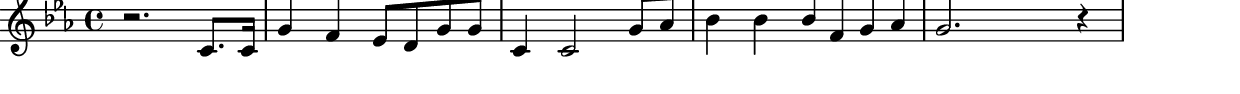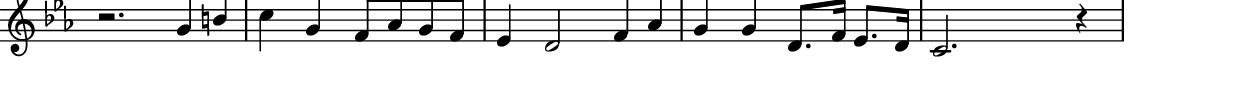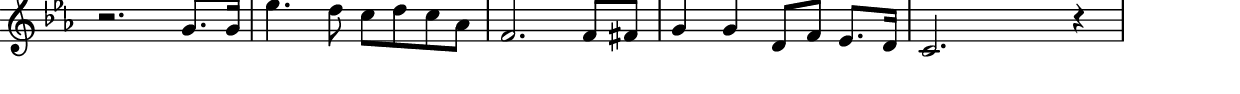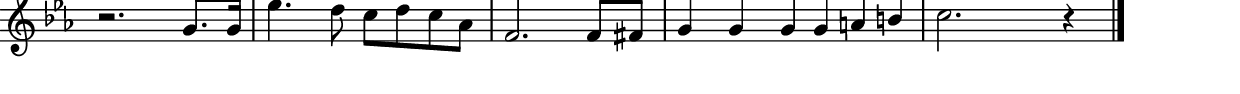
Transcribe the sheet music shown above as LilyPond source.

% MusicXML to Lilypond converter by Kovi

szovegAAA = \lyricmode {  "Ó," "Nagy" -- "asz" -- "szony," "nem" -- "ze" -- "tünk," "re" -- "mé" -- "nye," "rád" "sze" -- "gez" -- "zük" "könny" -- "telt" "sze" -- "me" -- "ink!" "Vesz" -- "ni" "in" -- "dult" "Ist" -- "ván" "ö" -- "rök" -- "sé" -- "ge," "szép" "ker" -- "ted" -- "ben" "ős" "e" -- "ré" -- "nye" -- "ink." "Szállj" "kö" -- "zénk," "és" "sírj" "te" "is" "ve" -- "lünk," "ví" -- "gasz" -- "tald," "és" "mentsd" "meg" "nem" -- "ze" -- "tünk!" "Szállj" "kö" -- "zénk," "és" "sírj" "te" "is" "ve" -- "lünk," "ví" -- "gasz" -- "tald," "és" "mentsd" "meg" "nem" -- "ze" -- "tünk!"  }

% Analyzing...
% 1 parts
% 1 Staff
% forceBassClefActive = 
melody = {
% 82 notes in the part
% 1 voices

\new Staff
\new Voice {
% 82 notes
% 20 mesaures

% Measure 1
\clef "treble"
\key ees \major
\time 4/4 
r2. c'8. c'16 
% Measure 2
g'4 f'4 ees'8 d'8 g'8 g'8 
% Measure 3
c'4 c'2 g'8 aes'8 
% Measure 4
bes'4 bes'4 bes'8 f'8 g'8 aes'8 
% Measure 5
g'2. r4 
% Measure 6
r2. g'8 b'8 
% Measure 7
c''4 g'4 f'8 aes'8 g'8 f'8 
% Measure 8
ees'4 d'2 f'8 aes'8 
% Measure 9
g'4 g'4 d'8. f'16 ees'8. d'16 
% Measure 10
c'2. r4 
% Measure 11
\break
r2. g'8. g'16 
% Measure 12
ees''4. d''8 c''8 d''8 c''8 aes'8 
% Measure 13
f'2. f'8 fis'8 
% Measure 14
g'4 g'4 d'8 f'8 ees'8. d'16 
% Measure 15
c'2. r4 
% Measure 16
r2. g'8. g'16 
% Measure 17
ees''4. d''8 c''8 d''8 c''8 aes'8 
% Measure 18
f'2. f'8 fis'8 
% Measure 19
g'4 g'4 g'8 g'8 a'8 b'8 
% Measure 20
c''2. r4 \bar "|." 
} % voice
} % melody


harmonies = \chordmode {
% 19 chords
\germanChords
s4 s4 s4 s4 g4 s4 s4 s4 c4:m s4 s4 s4 g4 s4 f4:m s4 g4 s4 s4 s4 s4 s4 s4 s4 c4:m s4 f4:m s4 g4 s4 s4 s4 c4:m s4 g4 s4 c4:m s4 s4 s4 s4 s4 s4 s4 s4 s4 f4:m s4 s4 s4 s4 s4 c4:m s4 g4 s4 c4:m s4 s4 s4 s4 s4 s4 s4 s4 s4 f4:m s4 s4 s4 s4 s4 c4:m s4 g4 s4 c4:m
}

\include "../../definitions.ly"
